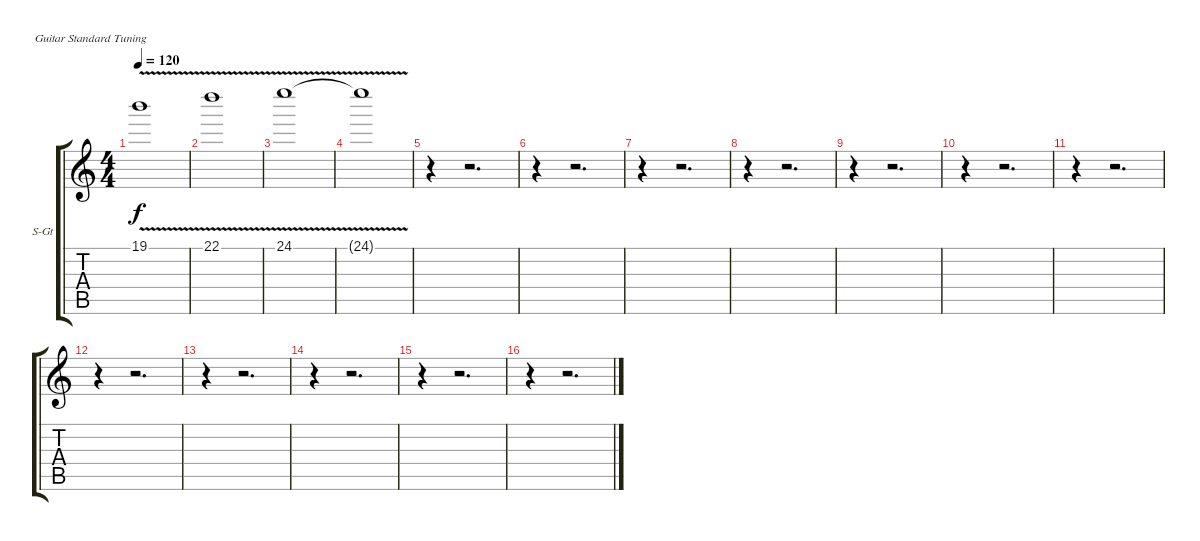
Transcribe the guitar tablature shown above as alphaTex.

\bracketExtendMode groupsimilarinstruments
\firstSystemTrackNameOrientation horizontal
\otherSystemsTrackNameOrientation horizontal
\track ("синт" "S-Gt") {instrument whistle}
\staff {score tabs}
\tuning (E4 B3 G3 D3 A2 E2)
\displaytranspose 12
\ts (4 4)
\tempo 120
\clef g2
\ks c
19.1{v}.1{dy f} |
22.1{v}.1 |
24.1{v}.1 |
24.1{v t}.1 |
r.4 r.2{d} |
r.4 r.2{d} |
r.4 r.2{d} |
r.4 r.2{d} |
r.4 r.2{d} |
r.4 r.2{d} |
r.4 r.2{d} |
r.4 r.2{d} |
r.4 r.2{d} |
r.4 r.2{d} |
r.4 r.2{d} |
r.4 r.2{d}
